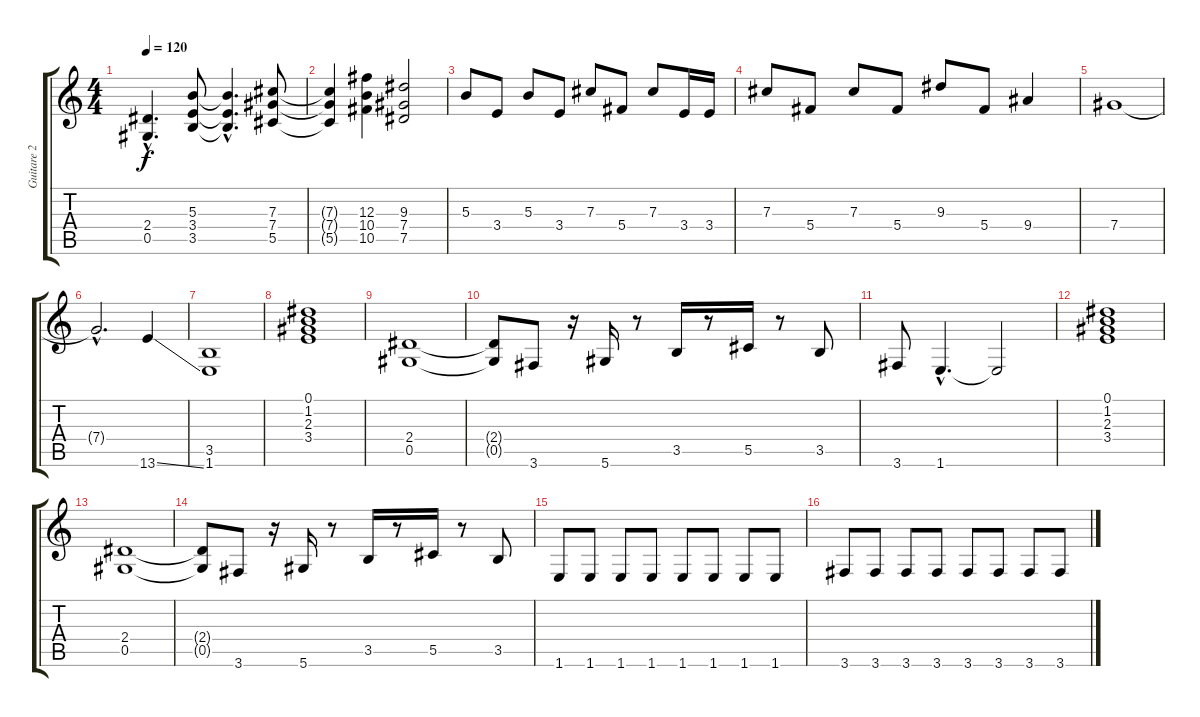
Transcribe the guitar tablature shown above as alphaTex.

\track ("Guitare 2" "Guitare 2") {instrument distortionguitar}
\staff {score tabs}
\tuning (Eb4 Bb3 Gb3 Db3 Ab2 Eb2) {hide}
\ts (4 4)
\tempo 120
\clef g2
\ks c
(2.4{hac} 0.5{hac}).4{d dy f} (5.3 3.4 3.5).8 (5.3{hac t} 3.4{hac t} 3.5{hac t}).4{d} (7.3 7.4 5.5).8 |
(7.3{t} 7.4{t} 5.5{t}).4 (12.3 10.4 10.5).4 (9.3 7.4 7.5).2 |
5.3.8 3.4.8 5.3.8 3.4.8 7.3.8 5.4.8 7.3.8 3.4.16 3.4.16 |
7.3.8 5.4.8 7.3.8 5.4.8 9.3.8 5.4.8 9.4.4 |
7.4.1 |
7.4{hac t}.2{d} 13.6{ss}.4 |
(3.5 1.6).1 |
(0.1 1.2 2.3 3.4).1 |
(2.4 0.5).1 |
(2.4{t} 0.5{t}).8 3.6.8 r.16 5.6.16 r.8 3.5.16 r.8 5.5.16 r.8 3.5.8 |
3.6.8 1.6{hac}.4{d} 1.6{t}.2 |
(0.1 1.2 2.3 3.4).1 |
(2.4 0.5).1 |
(2.4{t} 0.5{t}).8 3.6.8 r.16 5.6.16 r.8 3.5.16 r.8 5.5.16 r.8 3.5.8 |
1.6.8 1.6.8 1.6.8 1.6.8 1.6.8 1.6.8 1.6.8 1.6.8 |
3.6.8 3.6.8 3.6.8 3.6.8 3.6.8 3.6.8 3.6.8 3.6.8
